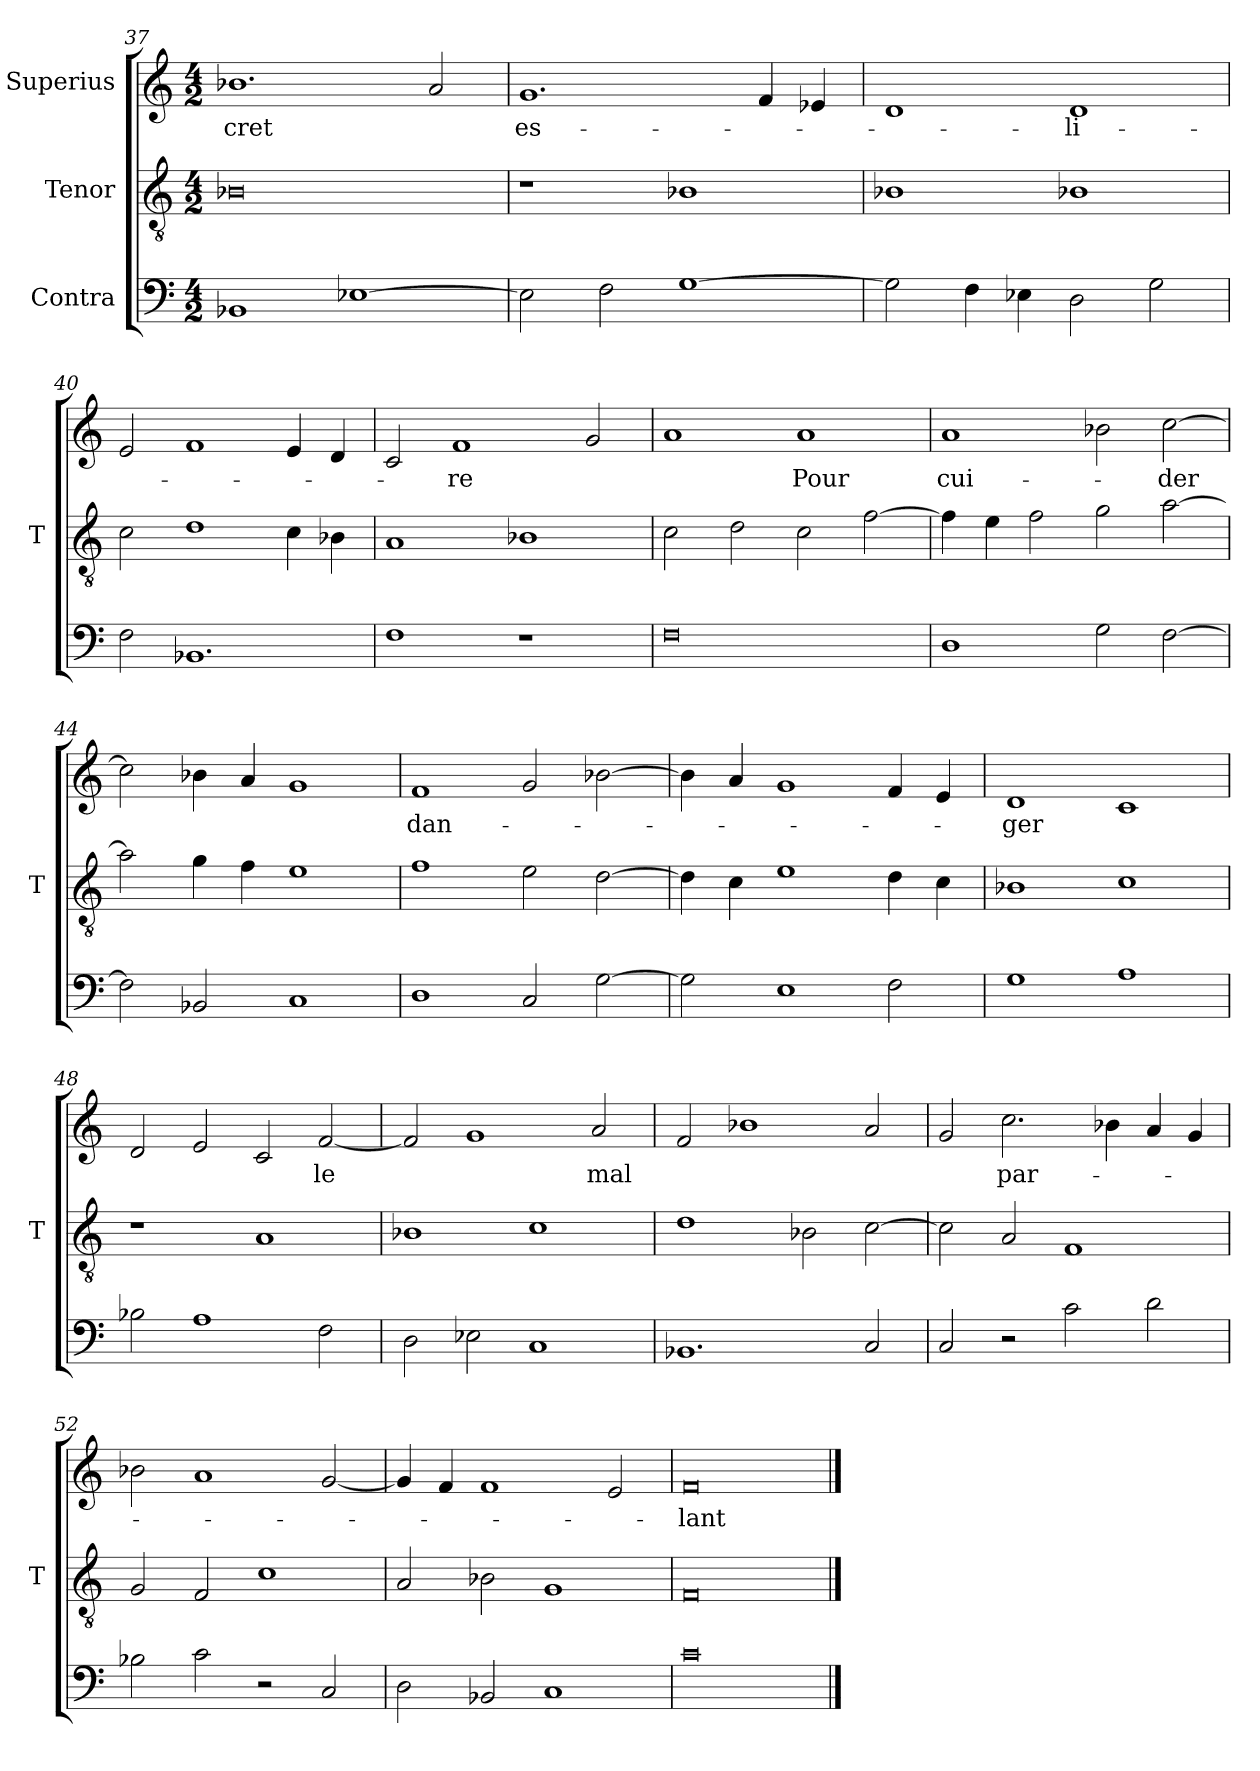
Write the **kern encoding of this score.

**kern	**kern	**kern	**text
*part3	*part2	*part1	*part1
*staff3	*staff2	*staff1	*staff1
*I"Contra	*I"Tenor	*I"Superius	*
*	*I'T	*	*
*clefF4	*clefGv2	*clefG2	*
*M4/2	*M4/2	*M4/2	*
=37	=37	=37	=37
1BB-X	0B-X	1.b-X	-cret
[1E-X	.	.	.
.	.	2a	.
=38	=38	=38	=38
2E-]	1r	1.g	es-
2F	.	.	.
[1G	1B-X	.	.
.	.	4f	.
.	.	4e-X	.
=39	=39	=39	=39
2G]	1B-X	1d	.
4F	.	.	.
4E-X	.	.	.
2D	1B-X	1d	-li-
2G	.	.	.
=40	=40	=40	=40
2F	2c	2e	.
1.BB-X	1d	1f	.
.	4c	4e	.
.	4B-X	4d	.
=41	=41	=41	=41
1F	1A	2c	.
.	.	1f	-re
1r	1B-X	.	.
.	.	2g	.
=42	=42	=42	=42
0F	2c	1a	.
.	2d	.	.
.	2c	1a	-Pour
.	[2f	.	.
=43	=43	=43	=43
1D	4f]	1a	cui-
.	4e	.	.
.	2f	.	.
2G	2g	2b-X	.
[2F	[2a	[2cc	-der
=44	=44	=44	=44
2F]	2a]	2cc]	.
2BB-X	4g	4b-X	.
.	4f	4a	.
1C	1e	1g	.
=45	=45	=45	=45
1D	1f	1f	dan-
2C	2e	2g	.
[2G	[2d	[2b-X	.
=46	=46	=46	=46
2G]	4d]	4b-]	.
.	4c	4a	.
1E	1e	1g	.
2F	4d	4f	.
.	4c	4e	.
=47	=47	=47	=47
1G	1B-X	1d	-ger
1A	1c	1c	.
=48	=48	=48	=48
2B-X	1r	2d	.
1A	.	2e	.
.	1A	2c	.
2F	.	[2f	-le
=49	=49	=49	=49
2D	1B-X	2f]	.
2E-X	.	1g	.
1C	1c	.	.
.	.	2a	-mal
=50	=50	=50	=50
1.BB-X	1d	2f	.
.	.	1b-X	.
.	2B-X	.	.
2C	[2c	2a	.
=51	=51	=51	=51
2C	2c]	2g	.
2r	2A	2.cc	par-
2c	1F	.	.
.	.	4b-X	.
2d	.	4a	.
.	.	4g	.
=52	=52	=52	=52
2B-X	2G	2b-X	.
2c	2F	1a	.
2r	1c	.	.
2C	.	[2g	.
=53	=53	=53	=53
2D	2A	4g]	.
.	.	4f	.
2BB-X	2B-X	1f	.
1C	1G	.	.
.	.	2e	.
=54	=54	=54	=54
0c	0F	0f	-lant
==	==	==	==
*-	*-	*-	*-
